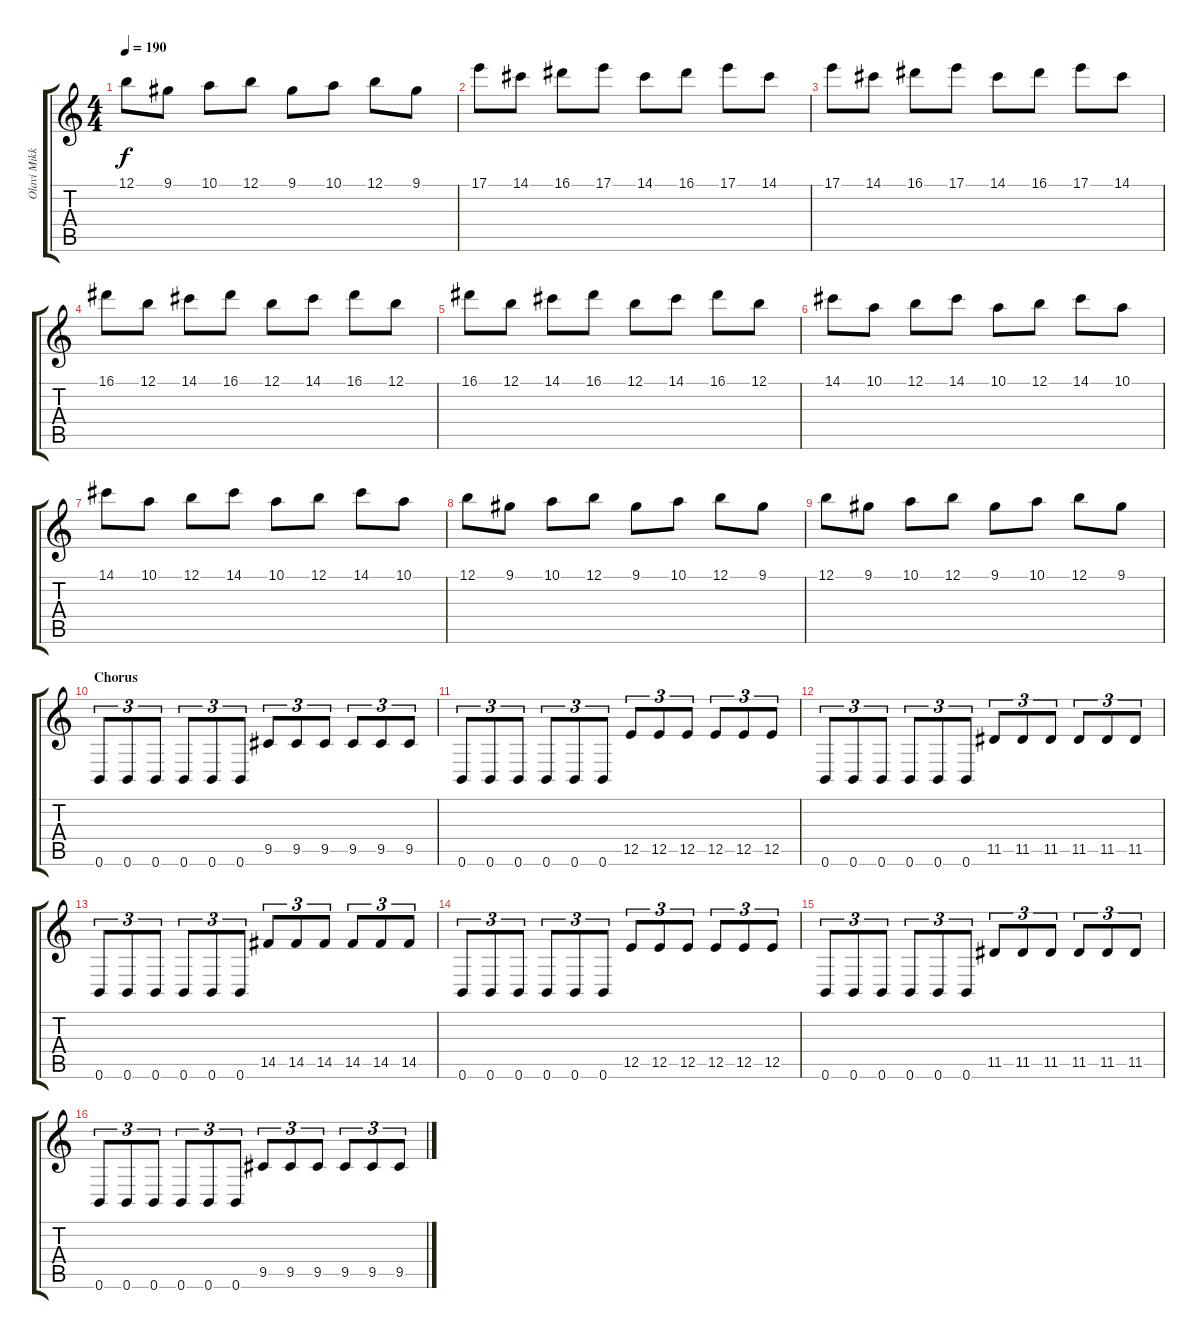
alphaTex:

\track ("Olavi Mikkonen" "Olavi Mikk") {instrument distortionguitar}
\staff {score tabs}
\tuning (B3 Gb3 D3 A2 E2 B1) {hide}
\ts (4 4)
\tempo 190
\clef g2
\ks c
12.1.8{dy f} 9.1.8 10.1.8 12.1.8 9.1.8 10.1.8 12.1.8 9.1.8 |
\section ("" "")
17.1.8 14.1.8 16.1.8 17.1.8 14.1.8 16.1.8 17.1.8 14.1.8 |
17.1.8 14.1.8 16.1.8 17.1.8 14.1.8 16.1.8 17.1.8 14.1.8 |
16.1.8 12.1.8 14.1.8 16.1.8 12.1.8 14.1.8 16.1.8 12.1.8 |
16.1.8 12.1.8 14.1.8 16.1.8 12.1.8 14.1.8 16.1.8 12.1.8 |
14.1.8 10.1.8 12.1.8 14.1.8 10.1.8 12.1.8 14.1.8 10.1.8 |
14.1.8 10.1.8 12.1.8 14.1.8 10.1.8 12.1.8 14.1.8 10.1.8 |
12.1.8 9.1.8 10.1.8 12.1.8 9.1.8 10.1.8 12.1.8 9.1.8 |
12.1.8 9.1.8 10.1.8 12.1.8 9.1.8 10.1.8 12.1.8 9.1.8 |
\section ("" "Chorus")
0.6.8{tu (3 2)} 0.6.8{tu (3 2)} 0.6.8{tu (3 2)} 0.6.8{tu (3 2)} 0.6.8{tu (3 2)} 0.6.8{tu (3 2)} 9.5.8{tu (3 2)} 9.5.8{tu (3 2)} 9.5.8{tu (3 2)} 9.5.8{tu (3 2)} 9.5.8{tu (3 2)} 9.5.8{tu (3 2)} |
0.6.8{tu (3 2)} 0.6.8{tu (3 2)} 0.6.8{tu (3 2)} 0.6.8{tu (3 2)} 0.6.8{tu (3 2)} 0.6.8{tu (3 2)} 12.5.8{tu (3 2)} 12.5.8{tu (3 2)} 12.5.8{tu (3 2)} 12.5.8{tu (3 2)} 12.5.8{tu (3 2)} 12.5.8{tu (3 2)} |
0.6.8{tu (3 2)} 0.6.8{tu (3 2)} 0.6.8{tu (3 2)} 0.6.8{tu (3 2)} 0.6.8{tu (3 2)} 0.6.8{tu (3 2)} 11.5.8{tu (3 2)} 11.5.8{tu (3 2)} 11.5.8{tu (3 2)} 11.5.8{tu (3 2)} 11.5.8{tu (3 2)} 11.5.8{tu (3 2)} |
0.6.8{tu (3 2)} 0.6.8{tu (3 2)} 0.6.8{tu (3 2)} 0.6.8{tu (3 2)} 0.6.8{tu (3 2)} 0.6.8{tu (3 2)} 14.5.8{tu (3 2)} 14.5.8{tu (3 2)} 14.5.8{tu (3 2)} 14.5.8{tu (3 2)} 14.5.8{tu (3 2)} 14.5.8{tu (3 2)} |
0.6.8{tu (3 2)} 0.6.8{tu (3 2)} 0.6.8{tu (3 2)} 0.6.8{tu (3 2)} 0.6.8{tu (3 2)} 0.6.8{tu (3 2)} 12.5.8{tu (3 2)} 12.5.8{tu (3 2)} 12.5.8{tu (3 2)} 12.5.8{tu (3 2)} 12.5.8{tu (3 2)} 12.5.8{tu (3 2)} |
0.6.8{tu (3 2)} 0.6.8{tu (3 2)} 0.6.8{tu (3 2)} 0.6.8{tu (3 2)} 0.6.8{tu (3 2)} 0.6.8{tu (3 2)} 11.5.8{tu (3 2)} 11.5.8{tu (3 2)} 11.5.8{tu (3 2)} 11.5.8{tu (3 2)} 11.5.8{tu (3 2)} 11.5.8{tu (3 2)} |
0.6.8{tu (3 2)} 0.6.8{tu (3 2)} 0.6.8{tu (3 2)} 0.6.8{tu (3 2)} 0.6.8{tu (3 2)} 0.6.8{tu (3 2)} 9.5.8{tu (3 2)} 9.5.8{tu (3 2)} 9.5.8{tu (3 2)} 9.5.8{tu (3 2)} 9.5.8{tu (3 2)} 9.5.8{tu (3 2)}
